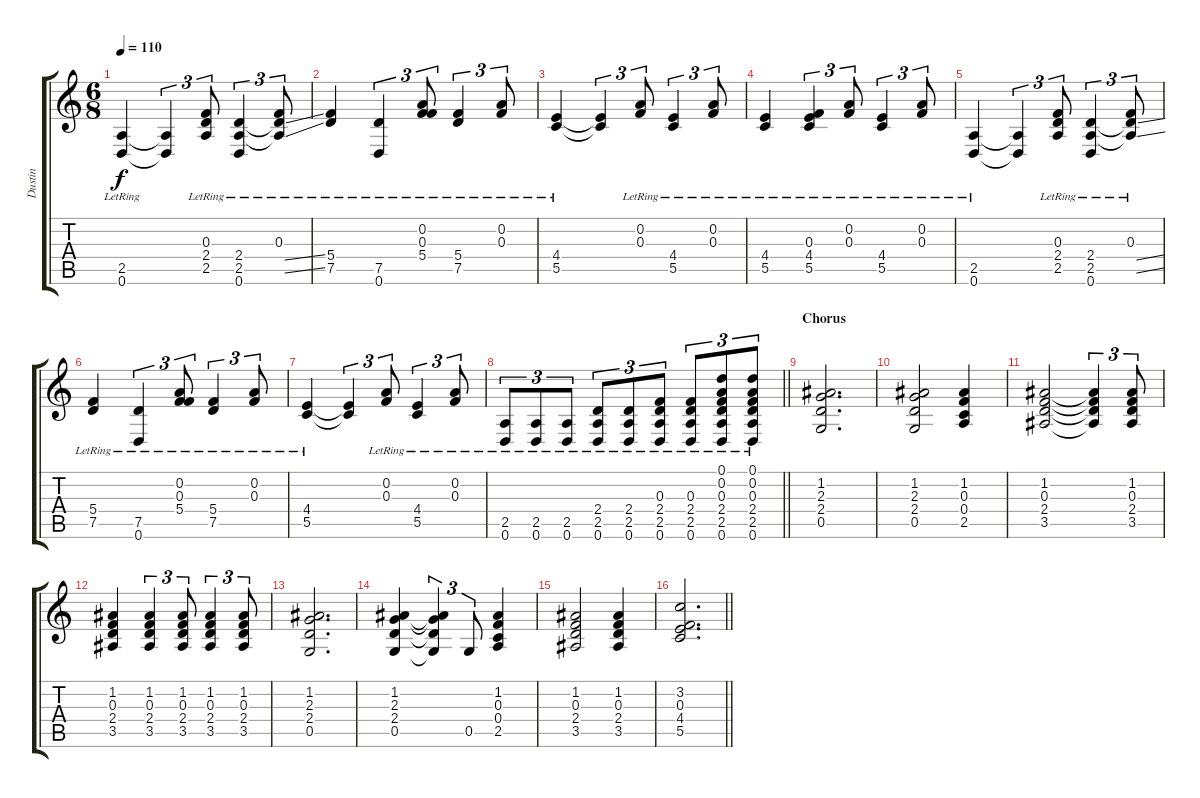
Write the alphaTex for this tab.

\track ("Dustin" "Dustin") {instrument acousticguitarsteel}
\staff {score tabs}
\tuning (D4 A3 F3 C3 G2 D2) {hide}
\ts (6 8)
\tempo 110
\clef g2
\ks c
(2.5{lr} 0.6{lr}).4{dy f} (2.5{t} 0.6{t}).4{tu (3 2)} (0.3{lr} 2.4{lr} 2.5{lr}).8{tu (3 2)} (2.4{lr} 2.5{lr} 0.6{lr}).4{tu (3 2)} (0.3{lr} 2.4{ss t} 2.5{ss t}).8{tu (3 2)} |
(5.4{lr} 7.5{lr}).4 (7.5{lr} 0.6{lr}).4{tu (3 2)} (0.2{lr} 0.3{lr} 5.4{lr}).8{tu (3 2)} (5.4{lr} 7.5{lr}).4{tu (3 2)} (0.2{lr} 0.3{lr}).8{tu (3 2)} |
(4.4{lr} 5.5{lr}).4 (4.4{t} 5.5{t}).4{tu (3 2)} (0.2{lr} 0.3{lr}).8{tu (3 2)} (4.4{lr} 5.5{lr}).4{tu (3 2)} (0.2{lr} 0.3{lr}).8{tu (3 2)} |
(4.4{lr} 5.5{lr}).4 (0.3{lr} 4.4{lr} 5.5{lr}).4{tu (3 2)} (0.2{lr} 0.3{lr}).8{tu (3 2)} (4.4{lr} 5.5{lr}).4{tu (3 2)} (0.2{lr} 0.3{lr}).8{tu (3 2)} |
(2.5{lr} 0.6{lr}).4 (2.5{t} 0.6{t}).4{tu (3 2)} (0.3{lr} 2.4{lr} 2.5{lr}).8{tu (3 2)} (2.4{lr} 2.5{lr} 0.6{lr}).4{tu (3 2)} (0.3{lr} 2.4{ss t} 2.5{ss t}).8{tu (3 2)} |
(5.4{lr} 7.5{lr}).4 (7.5{lr} 0.6{lr}).4{tu (3 2)} (0.2{lr} 0.3{lr} 5.4{lr}).8{tu (3 2)} (5.4{lr} 7.5{lr}).4{tu (3 2)} (0.2{lr} 0.3{lr}).8{tu (3 2)} |
(4.4{lr} 5.5{lr}).4 (4.4{t} 5.5{t}).4{tu (3 2)} (0.2{lr} 0.3{lr}).8{tu (3 2)} (4.4{lr} 5.5{lr}).4{tu (3 2)} (0.2{lr} 0.3{lr}).8{tu (3 2)} |
\barLineRight lightlight
(2.5{lr} 0.6{lr}).8{tu (3 2)} (2.5{lr} 0.6{lr}).8{tu (3 2)} (2.5{lr} 0.6{lr}).8{tu (3 2)} (2.4{lr} 2.5{lr} 0.6{lr}).8{tu (3 2)} (2.4{lr} 2.5{lr} 0.6{lr}).8{tu (3 2)} (0.3{lr} 2.4{lr} 2.5{lr} 0.6{lr}).8{tu (3 2)} (0.3{lr} 2.4{lr} 2.5{lr} 0.6{lr}).8{tu (3 2)} (0.1{lr} 0.2{lr} 0.3{lr} 2.4{lr} 2.5{lr} 0.6{lr}).8{tu (3 2)} (0.1{lr} 0.2{lr} 0.3{lr} 2.4{lr} 2.5{lr} 0.6{lr}).8{tu (3 2)} |
\section ("" "Chorus")
(1.2 2.3 2.4 0.5).2{d} |
(1.2 2.3 2.4 0.5).2 (1.2 0.3 0.4 2.5).4 |
(1.2 0.3 2.4 3.5).2 (1.2{t} 0.3{t} 2.4{t} 3.5{t}).4{tu (3 2)} (1.2 0.3 2.4 3.5).8{tu (3 2)} |
(1.2 0.3 2.4 3.5).4 (1.2 0.3 2.4 3.5).4{tu (3 2)} (1.2 0.3 2.4 3.5).8{tu (3 2)} (1.2 0.3 2.4 3.5).4{tu (3 2)} (1.2 0.3 2.4 3.5).8{tu (3 2)} |
(1.2 2.3 2.4 0.5).2{d} |
(1.2 2.3 2.4 0.5).4 (1.2{t} 2.3{t} 2.4{t} 0.5{t}).4{tu (3 2)} 0.5.8{tu (3 2)} (1.2 0.3 0.4 2.5).4 |
(1.2 0.3 2.4 3.5).2 (1.2 0.3 2.4 3.5).4 |
\barLineRight lightlight
(3.2 0.3 4.4 5.5).2{d}
